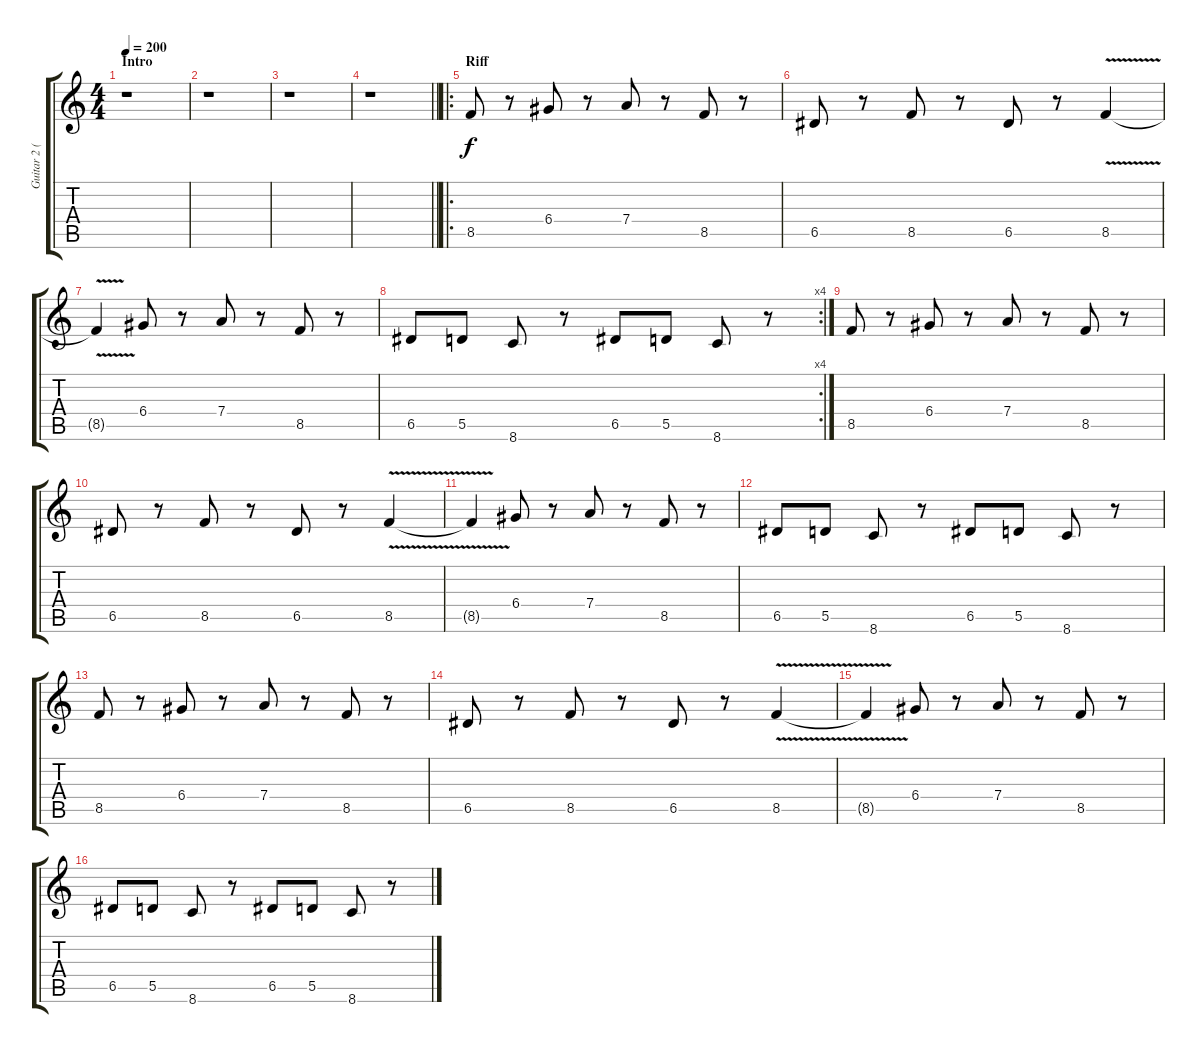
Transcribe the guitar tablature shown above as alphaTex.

\track ("Guitar 2 (doubled)" "Guitar 2 (") {instrument overdrivenguitar}
\staff {score tabs}
\tuning (E4 B3 G3 D3 A2 E2) {hide}
\ts (4 4)
\section ("" "Intro")
\tempo 200
\clef g2
\ks c
r.1{dy f instrument overdrivenguitar} |
r.1 |
r.1 |
\barLineRight lightlight
r.1 |
\ro
\section ("" "Riff")
8.5.8 r.8 6.4.8 r.8 7.4.8 r.8 8.5.8 r.8 |
6.5.8 r.8 8.5.8 r.8 6.5.8 r.8 8.5{v}.4 |
8.5{t}.4 6.4.8 r.8 7.4.8 r.8 8.5.8 r.8 |
\rc 4
6.5.8 5.5.8 8.6.8 r.8 6.5.8 5.5.8 8.6.8 r.8 |
8.5.8 r.8 6.4.8 r.8 7.4.8 r.8 8.5.8 r.8 |
6.5.8 r.8 8.5.8 r.8 6.5.8 r.8 8.5{v}.4 |
8.5{t}.4 6.4.8 r.8 7.4.8 r.8 8.5.8 r.8 |
6.5.8 5.5.8 8.6.8 r.8 6.5.8 5.5.8 8.6.8 r.8 |
8.5.8 r.8 6.4.8 r.8 7.4.8 r.8 8.5.8 r.8 |
6.5.8 r.8 8.5.8 r.8 6.5.8 r.8 8.5{v}.4 |
8.5{t}.4 6.4.8 r.8 7.4.8 r.8 8.5.8 r.8 |
6.5.8 5.5.8 8.6.8 r.8 6.5.8 5.5.8 8.6.8 r.8
